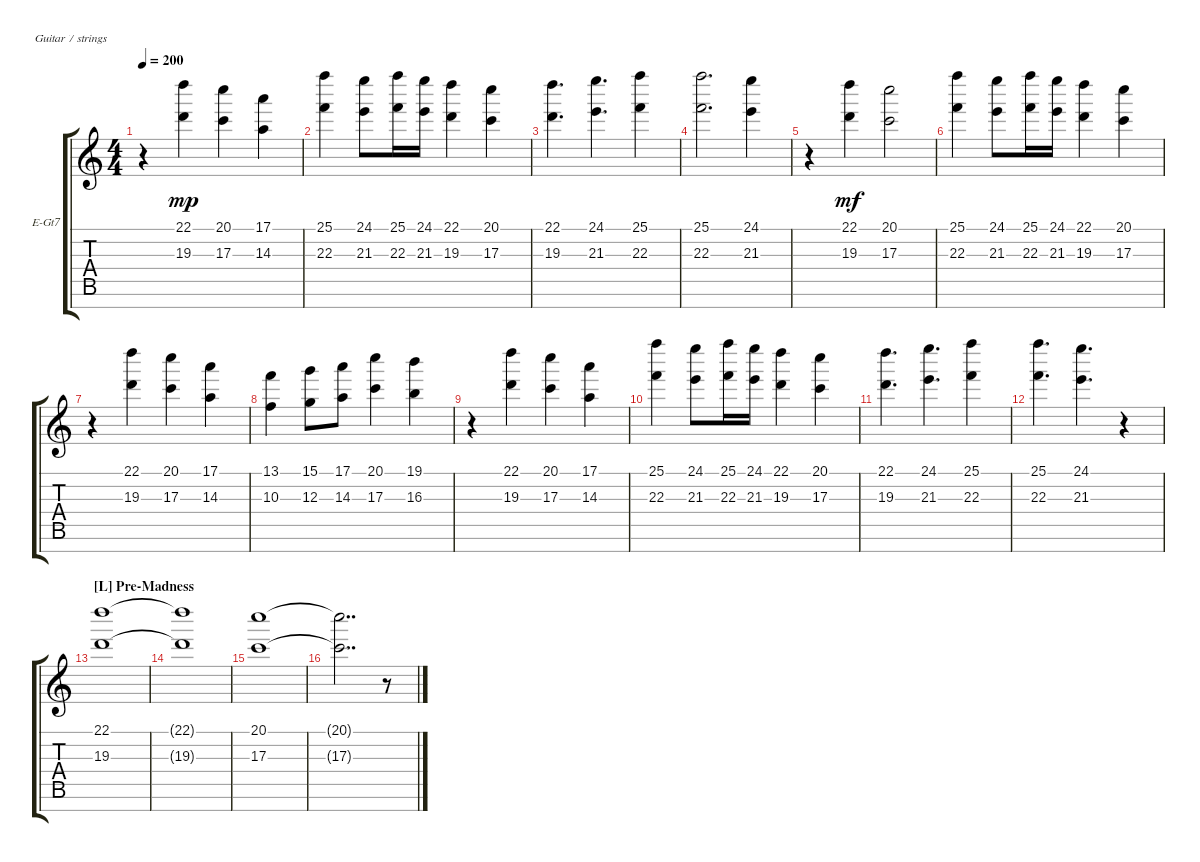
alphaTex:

\defaultSystemsLayout 4
\bracketExtendMode groupsimilarinstruments
\firstSystemTrackNameOrientation horizontal
\otherSystemsTrackNameOrientation horizontal
\track ("Violin ++" "E-Gt7") {instrument viola}
\staff {score tabs}
\tuning (E4 B3 G3 D3 A2 E2 B1)
\displaytranspose 12
\ts (4 4)
\tempo 200
\clef g2
\scale
0.333333
\ks c
r.4{dy mp} (19.3 22.1).4 (17.3 20.1).4 (14.3 17.1).4 |
\scale
0.333333 (22.3 25.1).4 (21.3 24.1).8 (22.3 25.1).16 (21.3 24.1).16 (19.3 22.1).4 (17.3 20.1).4 |
\scale
0.333333 (19.3 22.1).4{d} (21.3 24.1).4{d} (22.3 25.1).4 |
\scale
0.333333 (22.3 25.1).2{d} (21.3 24.1).4 |
\scale
0.333333 r.4 (22.1 19.3).4{dy mf} (20.1 17.3).2 |
\scale
0.333333 (25.1 22.3).4 (24.1 21.3).8 (25.1 22.3).16 (24.1 21.3).16 (22.1 19.3).4 (20.1 17.3).4 |
\scale
0.333333 r.4 (22.1 19.3).4 (20.1 17.3).4 (17.1 14.3).4 |
\scale
0.333333 (13.1 10.3).4 (15.1 12.3).8 (17.1 14.3).8 (20.1 17.3).4 (19.1 16.3).4 |
\scale
0.333333 r.4 (22.1 19.3).4 (20.1 17.3).4 (17.1 14.3).4 |
\scale
0.333333 (25.1 22.3).4 (24.1 21.3).8 (25.1 22.3).16 (24.1 21.3).16 (22.1 19.3).4 (20.1 17.3).4 |
\scale
0.333333 (22.1 19.3).4{d} (24.1 21.3).4{d} (25.1 22.3).4 |
\scale
0.333333 (25.1 22.3).4{d} (24.1 21.3).4{d} r.4 |
\section ("L" "Pre-Madness")
\scale
0.333333 (22.1 19.3).1 |
\scale
0.333333 (22.1{t} 19.3{t}).1 |
\scale
0.333333 (20.1 17.3).1 |
\scale
0.333333 (17.3{t} 20.1{t}).2{dd} r.8
